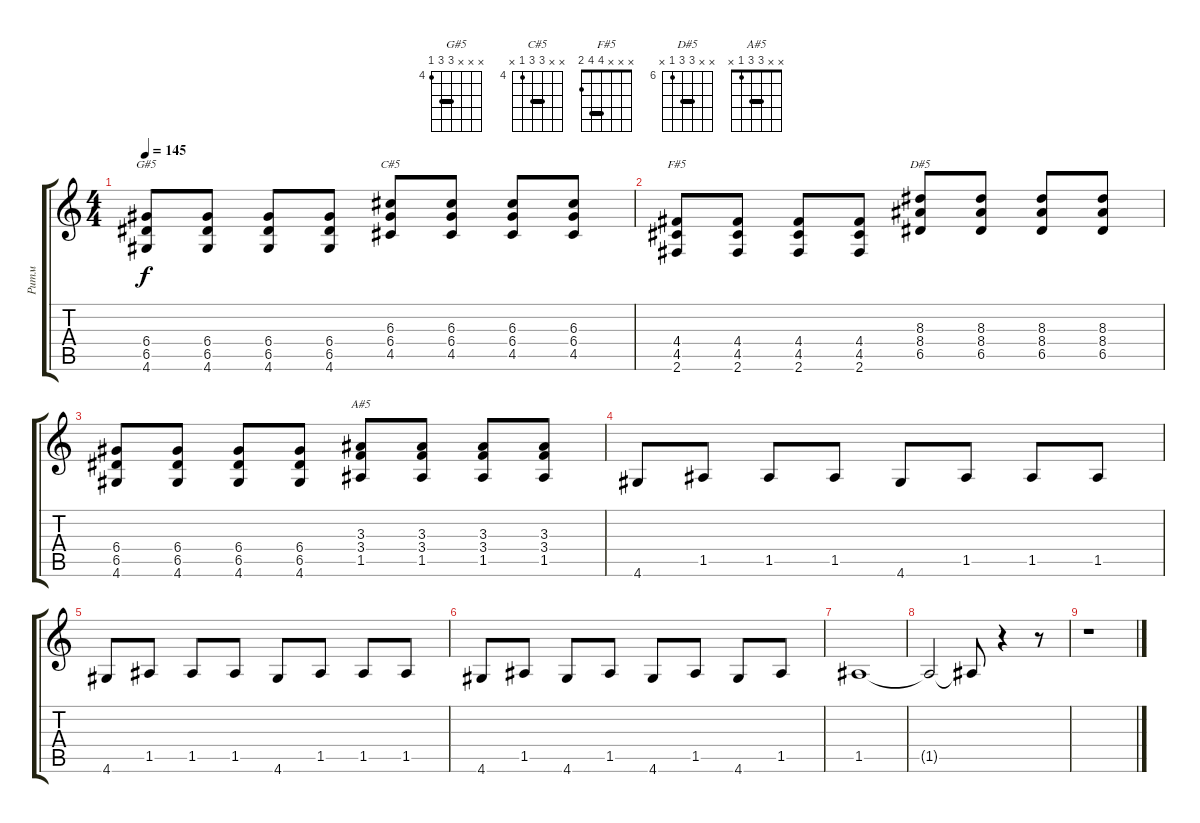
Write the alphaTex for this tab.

\track ("Ритм" "Ритм") {instrument overdrivenguitar}
\staff {score tabs}
\tuning (E4 B3 G3 D3 A2 E2) {hide}
\chord ("G#5" x x x 6 6 4) {firstfret 4 barre 6}
\chord ("C#5" x x 6 6 4 x) {firstfret 4 barre 6}
\chord ("F#5" x x x 4 4 2) {barre 4}
\chord ("D#5" x x 8 8 6 x) {firstfret 6 barre 8}
\chord ("A#5" x x 3 3 1 x) {barre 3}
\ts (4 4)
\tempo 145
\clef g2
\ks c
(6.4 6.5 4.6).8{ch "G#5" dy f} (6.4 6.5 4.6).8 (6.4 6.5 4.6).8 (6.4 6.5 4.6).8 (6.3 6.4 4.5).8{ch "C#5"} (6.3 6.4 4.5).8 (6.3 6.4 4.5).8 (6.3 6.4 4.5).8 |
(4.4 4.5 2.6).8{ch "F#5"} (4.4 4.5 2.6).8 (4.4 4.5 2.6).8 (4.4 4.5 2.6).8 (8.3 8.4 6.5).8{ch "D#5"} (8.3 8.4 6.5).8 (8.3 8.4 6.5).8 (8.3 8.4 6.5).8 |
(6.4 6.5 4.6).8 (6.4 6.5 4.6).8 (6.4 6.5 4.6).8 (6.4 6.5 4.6).8 (3.3 3.4 1.5).8{ch "A#5"} (3.3 3.4 1.5).8 (3.3 3.4 1.5).8 (3.3 3.4 1.5).8 |
4.6.8 1.5.8 1.5.8 1.5.8 4.6.8 1.5.8 1.5.8 1.5.8 |
4.6.8 1.5.8 1.5.8 1.5.8 4.6.8 1.5.8 1.5.8 1.5.8 |
4.6.8 1.5.8 4.6.8 1.5.8 4.6.8 1.5.8 4.6.8 1.5.8 |
1.5.1 |
1.5{t}.2 1.5{t}.8 r.4 r.8 |
r.1
